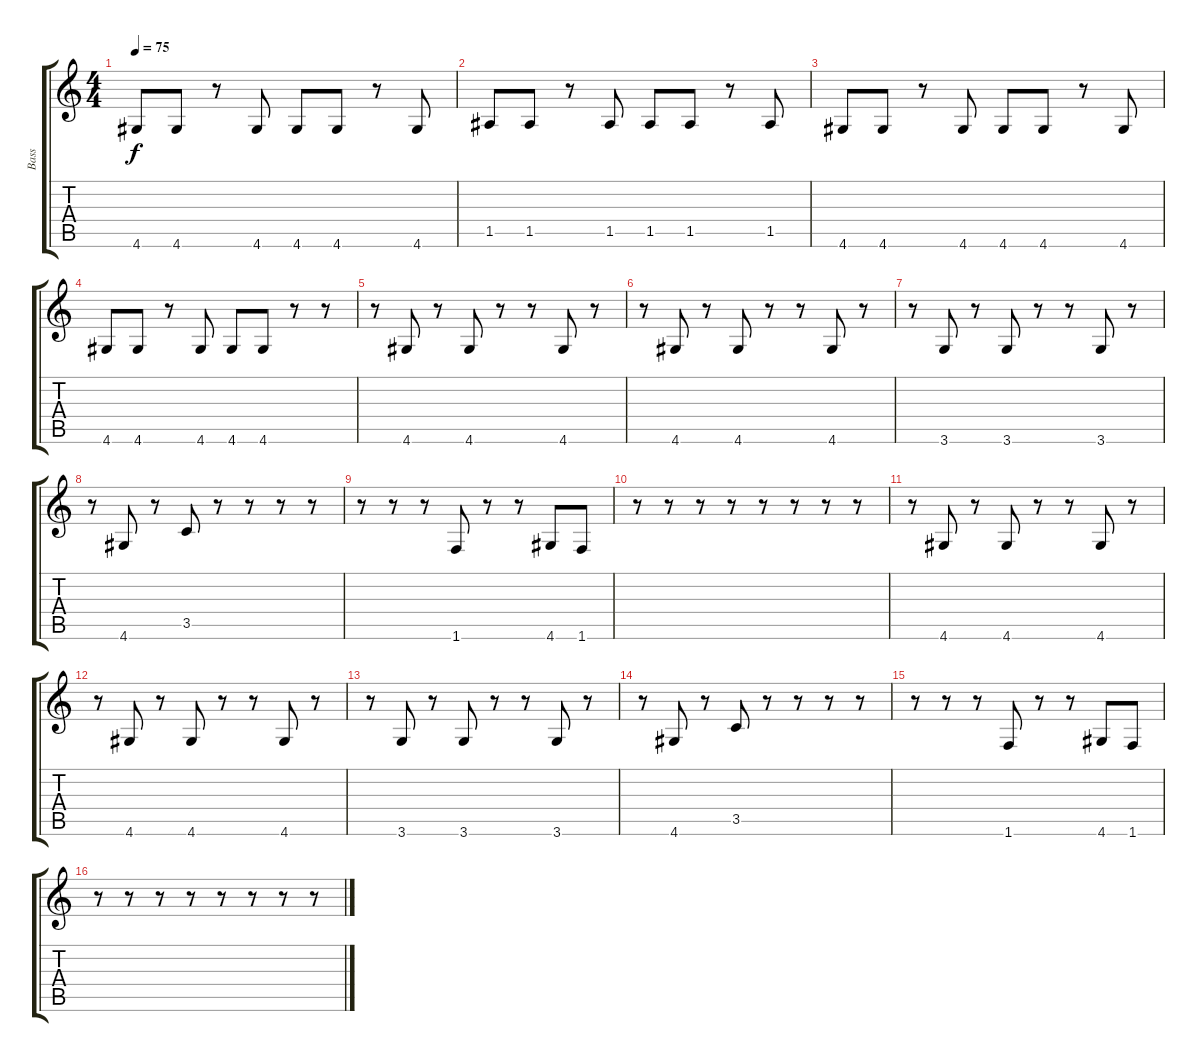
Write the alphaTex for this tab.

\track ("Bass" "Bass") {instrument electricbassfinger}
\staff {score tabs}
\tuning (E4 B3 G3 D3 A2 E2) {hide}
\ts (4 4)
\tempo 75
\clef g2
\ks c
4.6.8{dy f instrument electricbassfinger} 4.6.8 r.8 4.6.8 4.6.8 4.6.8 r.8 4.6.8 |
1.5.8 1.5.8 r.8 1.5.8 1.5.8 1.5.8 r.8 1.5.8 |
4.6.8 4.6.8 r.8 4.6.8 4.6.8 4.6.8 r.8 4.6.8 |
4.6.8 4.6.8 r.8 4.6.8 4.6.8 4.6.8 r.8 r.8 |
r.8 4.6.8 r.8 4.6.8 r.8 r.8 4.6.8 r.8 |
r.8 4.6.8 r.8 4.6.8 r.8 r.8 4.6.8 r.8 |
r.8 3.6.8 r.8 3.6.8 r.8 r.8 3.6.8 r.8 |
r.8 4.6.8 r.8 3.5.8 r.8 r.8 r.8 r.8 |
r.8 r.8 r.8 1.6.8 r.8 r.8 4.6.8 1.6.8 |
r.8 r.8 r.8 r.8 r.8 r.8 r.8 r.8 |
r.8 4.6.8 r.8 4.6.8 r.8 r.8 4.6.8 r.8 |
r.8 4.6.8 r.8 4.6.8 r.8 r.8 4.6.8 r.8 |
r.8 3.6.8 r.8 3.6.8 r.8 r.8 3.6.8 r.8 |
r.8 4.6.8 r.8 3.5.8 r.8 r.8 r.8 r.8 |
r.8 r.8 r.8 1.6.8 r.8 r.8 4.6.8 1.6.8 |
r.8 r.8 r.8 r.8 r.8 r.8 r.8 r.8
